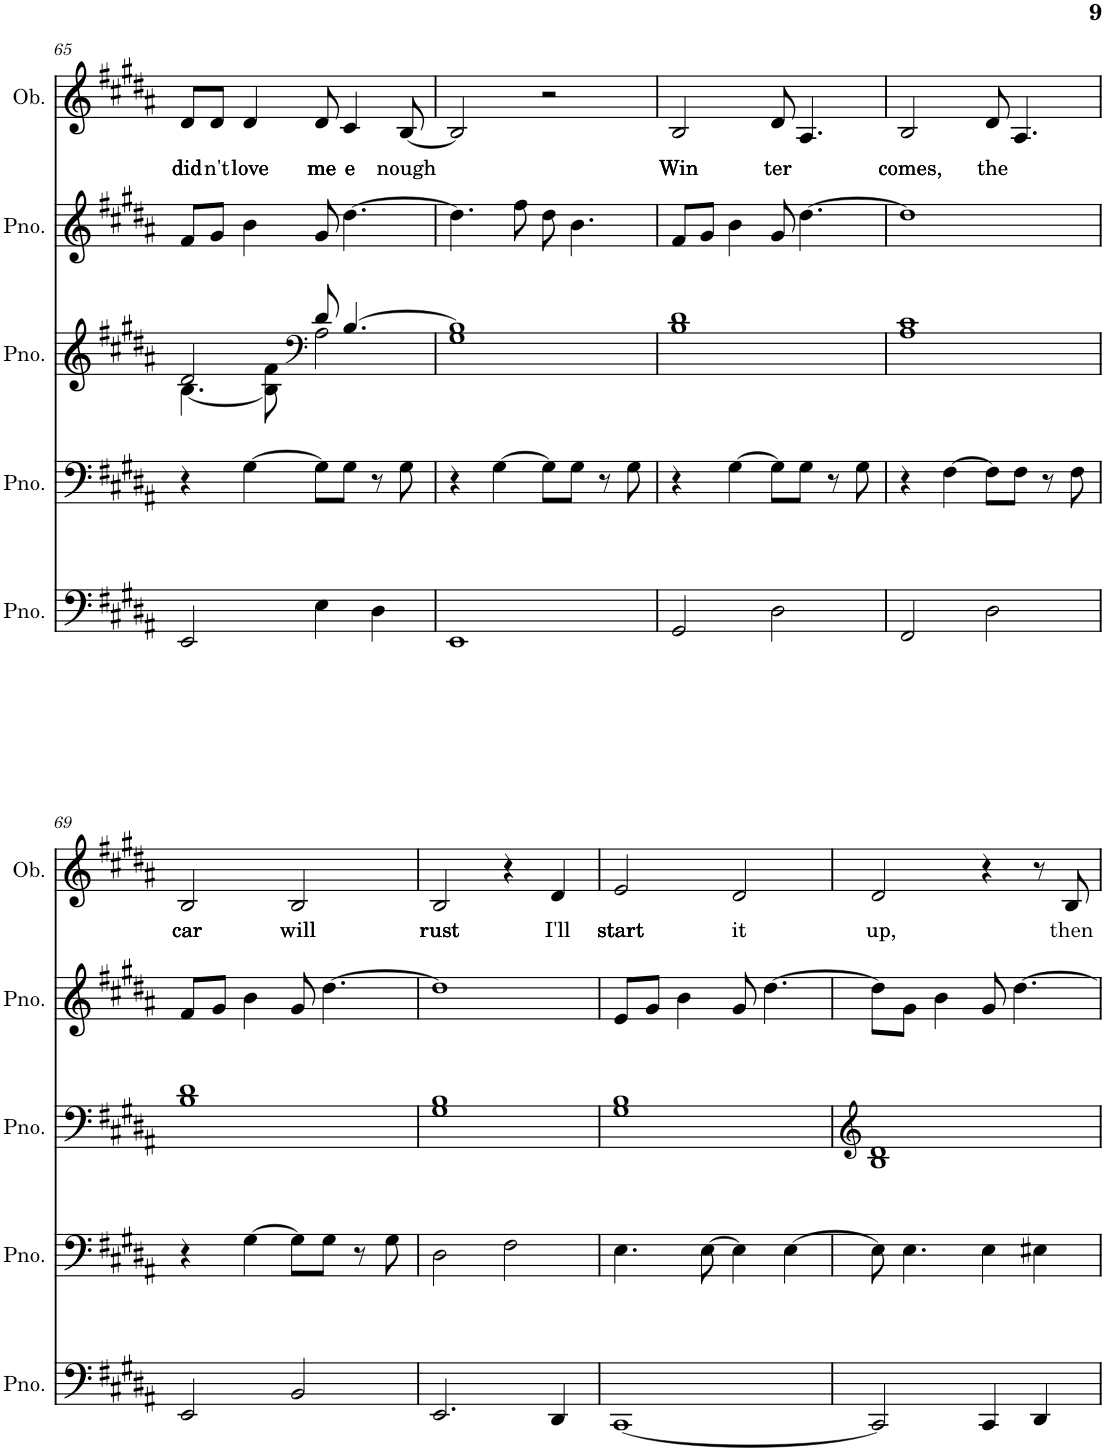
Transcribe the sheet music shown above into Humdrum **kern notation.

**kern	**kern	**kern	**kern	**kern	**text
*part5	*part4	*part3	*part2	*part1	*part1
*staff5	*staff4	*staff3	*staff2	*staff1	*staff1
*I"Piano, :bassNotes	*I"Piano, :tenorVoice	*I"Piano, :altoNotes	*I"Piano, :sopranoVoice	*I"Oboe, :soloVoice	*
*I'Pno.	*I'Pno.	*I'Pno.	*I'Pno.	*I'Ob.	*
!!LO:PB:g=z
*clefF4	*clefF4	*clefG2	*clefG2	*clefG2	*
*k[f#c#g#d#a#]	*k[f#c#g#d#a#]	*k[f#c#g#d#a#]	*k[f#c#g#d#a#]	*k[f#c#g#d#a#]	*
*M4/4	*M4/4	*M4/4	*M4/4	*M4/4	*
=65	=65	=65	=65	=65	=65
*	*	*^	*	*	*
!	!	!	!	!	!	!LO:LY:b
2EE/	4r	2d#/	[4.B\	8f#/L	8d#/L	did
!	!	!	!	!	!	!LO:LY:b
.	.	.	.	8g#/J	8d#/J	n't
!	!	!	!	!	!	!LO:LY:b
.	[4G#\	.	.	4b\	4d#/	love
.	.	.	8B\] 8f#\	.	.	.
*	*	*clefF4	*	*	*	*
!	!	!	!	!	!	!LO:LY:b
4E\	8G#\L]	8d#/	2A#\	8g#/	8d#/	me
!	!	!	!	!	!	!LO:LY:b
.	8G#\J	[4.B/	.	[4.dd#\	4c#/	e
4D#\	8r	.	.	.	.	.
!	!	!	!	!	!	!LO:LY:b
.	8G#\	.	.	.	[8B/	nough
=66	=66	=66	=66	=66	=66	=66
1EE	4r	1B]	1G#	4.dd#\]	2B/]	.
.	[4G#\	.	.	.	.	.
.	.	.	.	8ff#\	.	.
.	8G#\L]	.	.	8dd#\	2r	.
.	8G#\J	.	.	4.b\	.	.
.	8r	.	.	.	.	.
.	8G#\	.	.	.	.	.
*	*	*v	*v	*	*	*
=67	=67	=67	=67	=67	=67
!	!	!	!	!	!LO:LY:b
2GG#/	4r	1B 1d#	8f#/L	2B/	Win
.	.	.	8g#/J	.	.
.	[4G#\	.	4b\	.	.
!	!	!	!	!	!LO:LY:b
2D#\	8G#\L]	.	8g#/	8d#/	ter
.	8G#\J	.	[4.dd#\	4.A#/	.
.	8r	.	.	.	.
.	8G#\	.	.	.	.
=68	=68	=68	=68	=68	=68
!	!	!	!	!	!LO:LY:b
2FF#/	4r	1A# 1c#	1dd#]	2B/	comes,
.	[4F#\	.	.	.	.
!	!	!	!	!	!LO:LY:b
2D#\	8F#\L]	.	.	8d#/	the
.	8F#\J	.	.	4.A#/	.
.	8r	.	.	.	.
.	8F#\	.	.	.	.
!!LO:LB:g=z
=69	=69	=69	=69	=69	=69
!	!	!	!	!	!LO:LY:b
2EE/	4r	1B 1d#	8f#/L	2B/	car
.	.	.	8g#/J	.	.
.	[4G#\	.	4b\	.	.
!	!	!	!	!	!LO:LY:b
2BB/	8G#\L]	.	8g#/	2B/	will
.	8G#\J	.	[4.dd#\	.	.
.	8r	.	.	.	.
.	8G#\	.	.	.	.
=70	=70	=70	=70	=70	=70
!	!	!	!	!	!LO:LY:b
2.EE/	2D#\	1G# 1B	1dd#]	2B/	rust
.	2F#\	.	.	4r	.
!	!	!	!	!	!LO:LY:b
4DD#/	.	.	.	4d#/	I'll
=71	=71	=71	=71	=71	=71
!	!	!	!	!	!LO:LY:b
[1CC#	4.E\	1G# 1B	8e/L	2e/	start
.	.	.	8g#/J	.	.
.	.	.	4b\	.	.
.	[8E\	.	.	.	.
!	!	!	!	!	!LO:LY:b
.	4E\]	.	8g#/	2d#/	it
.	.	.	[4.dd#\	.	.
.	[4E\	.	.	.	.
=72	=72	=72	=72	=72	=72
*	*	*clefG2	*	*	*
!	!	!	!	!	!LO:LY:b
2CC#/]	8E\]	1B 1d#	8dd#\L]	2d#/	up,
.	4.E\	.	8g#\J	.	.
.	.	.	4b\	.	.
4CC#/	4E\	.	8g#/	4r	.
.	.	.	[4.dd#\	.	.
4DD#/	4E#X\	.	.	8r	.
!	!	!	!	!	!LO:LY:b
.	.	.	.	8B/	then
=	=	=	=	=	=
*-	*-	*-	*-	*-	*-
